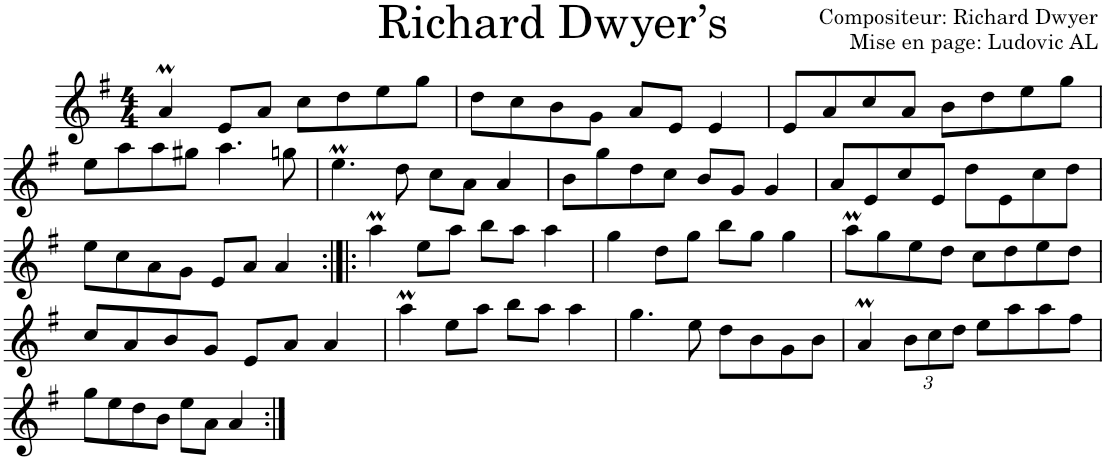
**kern
*part1
*staff1
*I"Voice
*I'V
*clefG2
*k[f#]
*M4/4
=1
4aM/
8e/L
8a/J
8cc\L
8dd\
8ee\
8gg\J
=2
8dd\L
8cc\
8b\
8g\J
8a/L
8e/J
4e/
=3
8e/L
8a/
8cc/
8a/J
8b\L
8dd\
8ee\
8gg\J
!!LO:LB:g=z
=4
8ee\L
8aa\
8aa\
8gg#X\J
4.aa\
8ggn\
=5
4.eeM\
8dd\
8cc\L
8a\J
4a/
=6
8b\L
8gg\
8dd\
8cc\J
8b/L
8g/J
4g/
=7
8a/L
8e/
8cc/
8e/J
8dd\L
8e\
8cc\
8dd\J
!!LO:LB:g=z
=8
8ee\L
8cc\
8a\
8g\J
8e/L
8a/J
4a/
=9:|!|:
4aaM\
8ee\L
8aa\J
8bb\L
8aa\J
4aa\
=10
4gg\
8dd\L
8gg\J
8bb\L
8gg\J
4gg\
=11
8aaM\L
8gg\
8ee\
8dd\J
8cc\L
8dd\
8ee\
8dd\J
!!LO:LB:g=z
=12
8cc/L
8a/
8b/
8g/J
8e/L
8a/J
4a/
=13
4aaM\
8ee\L
8aa\J
8bb\L
8aa\J
4aa\
=14
4.gg\
8ee\
8dd\L
8b\
8g\
8b\J
=15
4aM/
*Xbrackettup
12b\L
12cc\
12dd\J
8ee\L
8aa\
8aa\
8ff#\J
!!LO:LB:g=z
=16
8gg\L
8ee\
8dd\
8b\J
8ee\L
8a\J
4a/
=:|!
*-
